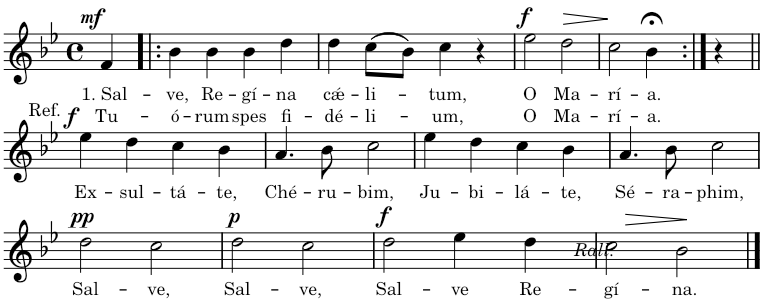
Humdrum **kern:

**kern	**text	**text	**dynam
*part1	*part1	*part1	*part1
*staff1	*staff1	*staff1	*staff1
*I"1	*	*	*
*clefG2	*	*	*
*k[b-e-]	*	*	*
*M4/4	*	*	*
*met(c)	*	*	*
=1	=1	=1	=1
!	!LO:LY:b	!LO:LY:b	!LO:DY:a
4f/	1. Sal-	Tu-	mf
=2!|:	=2!|:	=2!|:	=2!|:
!	!LO:LY:b	!LO:LY:b	!
4b-\	-ve,	-ó-	.
!	!LO:LY:b	!LO:LY:b	!
4b-\	Re-	-rum	.
!	!LO:LY:b	!LO:LY:b	!
4b-\	-gí-	spes	.
!	!LO:LY:b	!LO:LY:b	!
4dd\	-na	fi-	.
=3	=3	=3	=3
!	!LO:LY:b	!LO:LY:b	!
4dd\	cǽ-	-dé-	.
!	!LO:LY:b	!LO:LY:b	!
(8cc\L	-li-	-li-	.
8b-\J)	.	.	.
!	!LO:LY:b	!LO:LY:b	!
4cc\	-tum,	-um,	.
4r	.	.	.
=4	=4	=4	=4
!	!LO:LY:b	!LO:LY:b	!LO:DY:a
2ee-\	O	O	f
!	!LO:LY:b	!LO:LY:b	!LO:HP:b
2dd\	Ma-	Ma-	>
=5	=5	=5	=5
!	!LO:LY:b	!LO:LY:b	!
2cc\	-rí-	-rí-	.
!	!LO:LY:b	!LO:LY:b	!
4b-;<\	-a.	-a.	]
4r	.	.	.
!!LO:LB:g=z
=6||	=6||	=6||	=6||
!LO:TX:a:t=Ref.	!	!	!
!	!LO:LY:b	!	!LO:DY:a
4ee-\	Ex-	.	f
!	!LO:LY:b	!	!
4dd\	-sul-	.	.
!	!LO:LY:b	!	!
4cc\	-tá-	.	.
!	!LO:LY:b	!	!
4b-\	-te,	.	.
=7	=7	=7	=7
!	!LO:LY:b	!	!
4.a/	Ché-	.	.
!	!LO:LY:b	!	!
8b-\	-ru-	.	.
!	!LO:LY:b	!	!
2cc\	-bim,	.	.
=8	=8	=8	=8
!	!LO:LY:b	!	!
4ee-\	Ju-	.	.
!	!LO:LY:b	!	!
4dd\	-bi-	.	.
!	!LO:LY:b	!	!
4cc\	-lá-	.	.
!	!LO:LY:b	!	!
4b-\	-te,	.	.
=9	=9	=9	=9
!	!LO:LY:b	!	!
4.a/	Sé-	.	.
!	!LO:LY:b	!	!
8b-\	-ra-	.	.
!	!LO:LY:b	!	!
2cc\	-phim,	.	.
!!LO:LB:g=z
=10	=10	=10	=10
!	!LO:LY:b	!	!LO:DY:a
2dd\	Sal-	.	pp
!	!LO:LY:b	!	!
2cc\	-ve,	.	.
=11	=11	=11	=11
!	!LO:LY:b	!	!LO:DY:a
2dd\	Sal-	.	p
!	!LO:LY:b	!	!
2cc\	-ve,	.	.
=12	=12	=12	=12
!	!LO:LY:b	!	!LO:DY:a
2dd\	Sal-	.	f
!	!LO:LY:b	!	!
4ee-\	-ve	.	.
!	!LO:LY:b	!	!
4dd\	Re-	.	.
=13	=13	=13	=13
!LO:TX:b:i:t=Rall.	!	!	!
!	!LO:LY:b	!	!LO:HP:b
2cc\	-gí-	.	>
!	!LO:LY:b	!	!
2b-\	-na.	.	.
.	.	.	]
==	==	==	==
*-	*-	*-	*-
